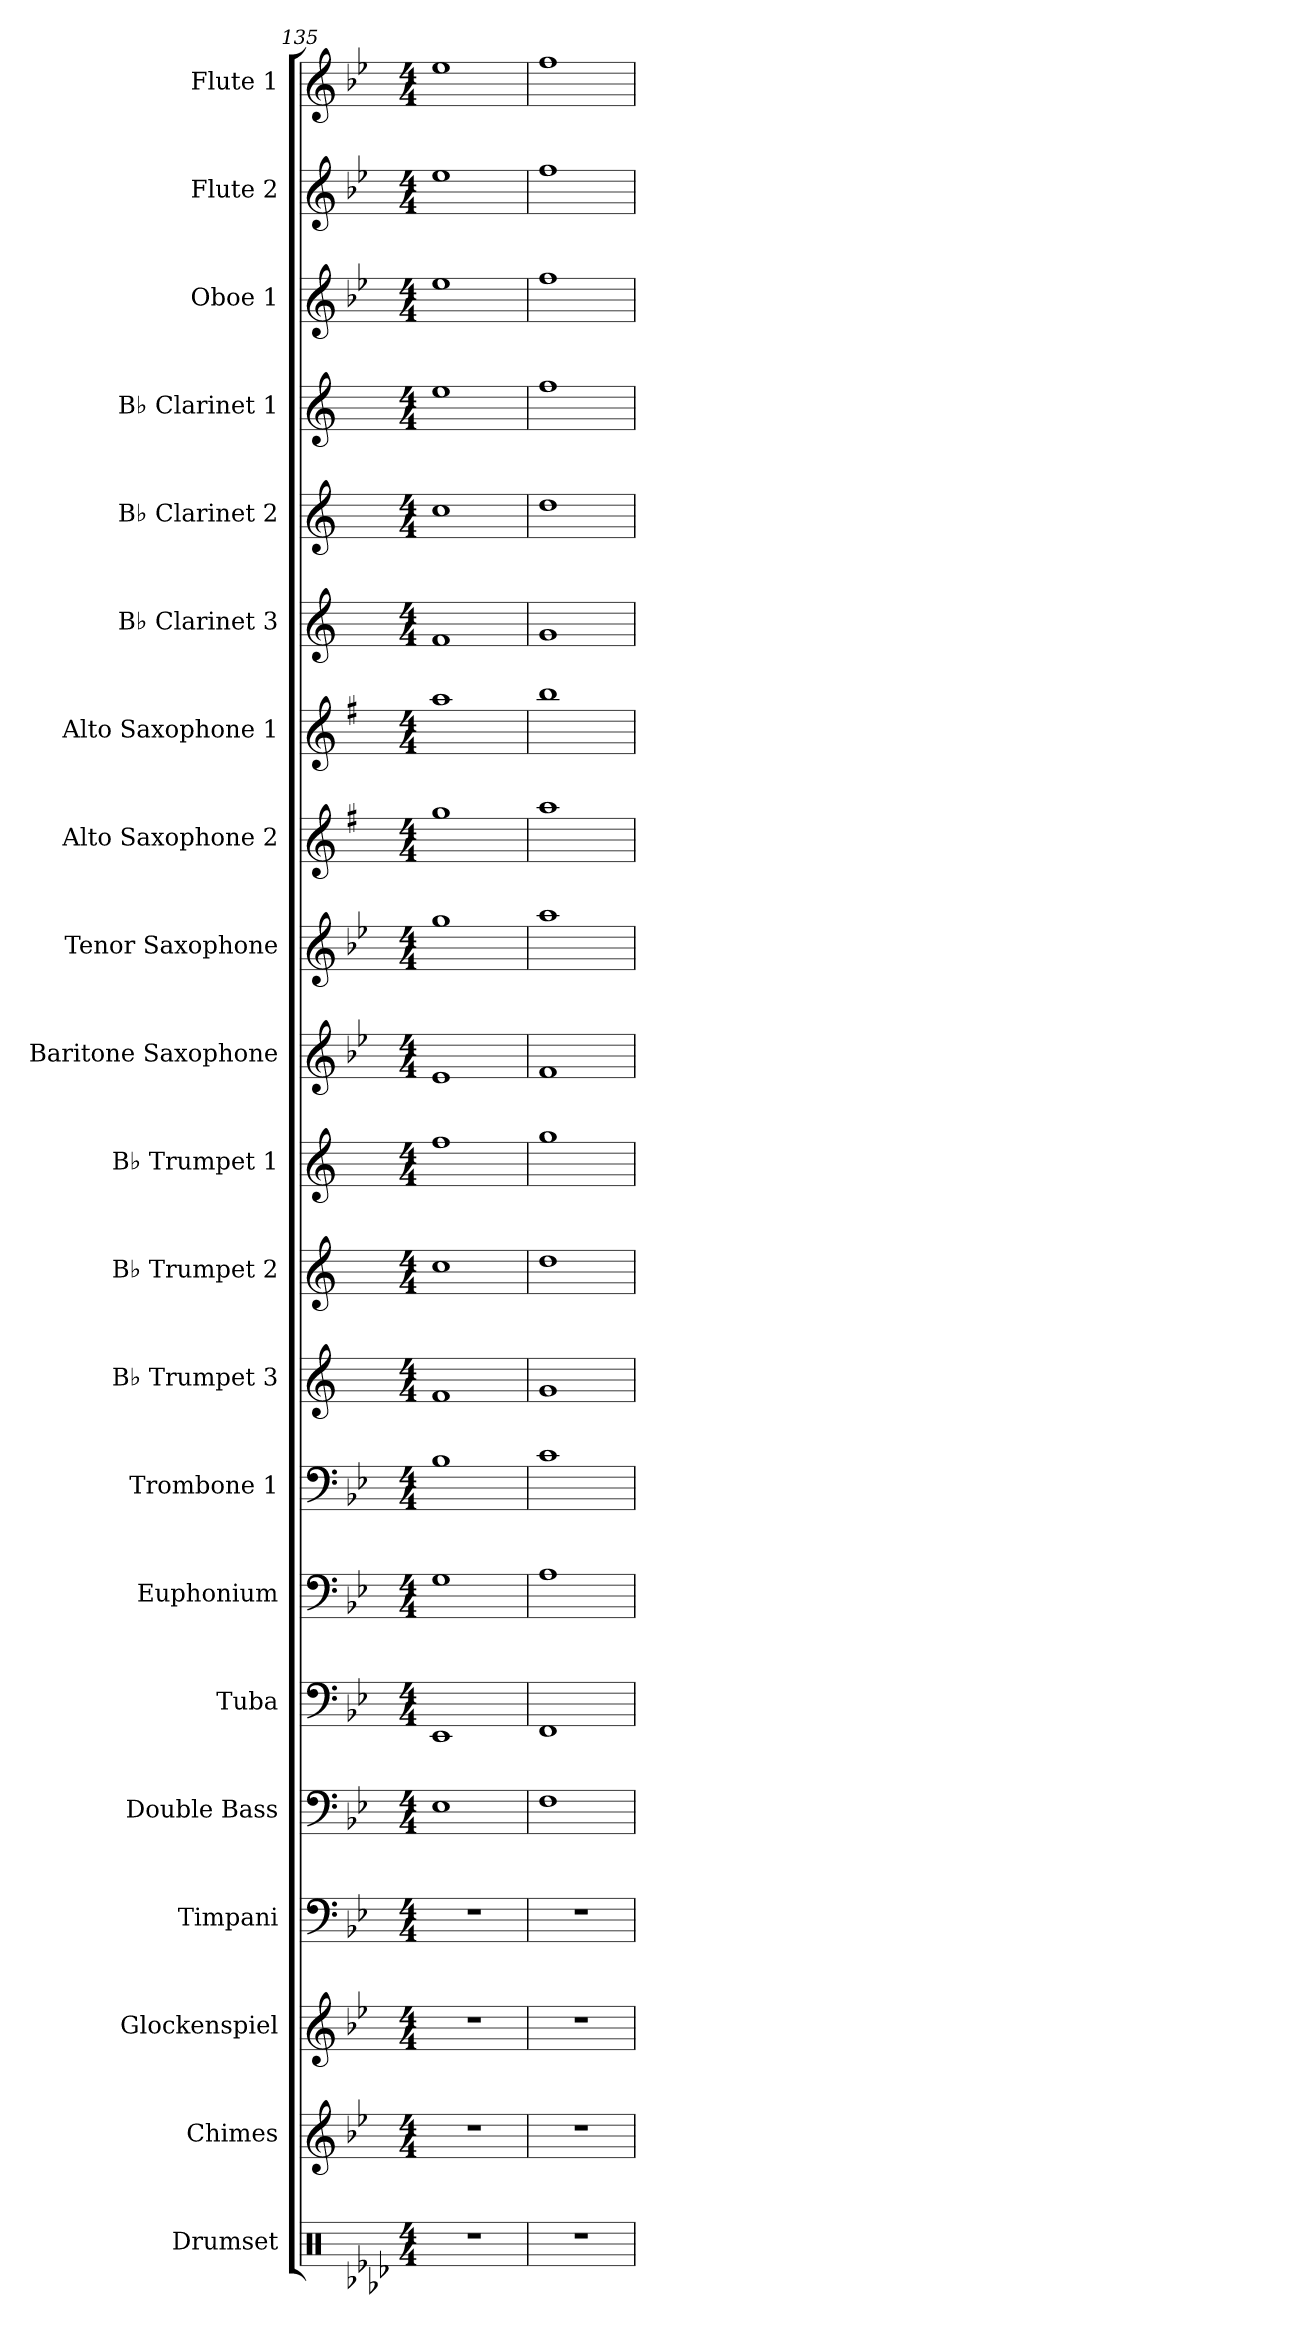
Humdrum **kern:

**kern	**kern	**kern	**kern	**kern	**kern	**kern	**kern	**kern	**kern	**kern	**kern	**kern	**kern	**kern	**kern	**kern	**kern	**kern	**kern	**kern
*part21	*part20	*part19	*part18	*part17	*part16	*part15	*part14	*part13	*part12	*part11	*part10	*part9	*part8	*part7	*part6	*part5	*part4	*part3	*part2	*part1
*staff21	*staff20	*staff19	*staff18	*staff17	*staff16	*staff15	*staff14	*staff13	*staff12	*staff11	*staff10	*staff9	*staff8	*staff7	*staff6	*staff5	*staff4	*staff3	*staff2	*staff1
*I"Drumset	*I"Chimes	*I"Glockenspiel	*I"Timpani	*I"Double Bass	*I"Tuba	*I"Euphonium	*I"Trombone 1	*I"B♭ Trumpet 3	*I"B♭ Trumpet 2	*I"B♭ Trumpet 1	*I"Baritone Saxophone	*I"Tenor Saxophone	*I"Alto Saxophone 2	*I"Alto Saxophone 1	*I"B♭ Clarinet 3	*I"B♭ Clarinet 2	*I"B♭ Clarinet 1	*I"Oboe 1	*I"Flute 2	*I"Flute 1
*I'D. Set	*I'Cme.	*I'Glk.	*I'Timp.	*I'Db.	*I'Tba.	*I'Euph.	*I'Tbn. 1	*I'B♭ Tpt. 3	*I'B♭ Tpt. 2	*I'B♭ Tpt. 1	*I'Bar. Sax.	*I'T. Sax.	*I'A. Sax. 2	*I'A. Sax. 1	*I'B♭ Cl. 3	*I'B♭ Cl. 2	*I'B♭ Cl. 1	*I'Ob. 1	*I'Fl. 2	*I'Fl. 1
*clefX	*clefG2	*clefG2	*clefF4	*clefF4	*clefF4	*clefF4	*clefF4	*clefG2	*clefG2	*clefG2	*clefG2	*clefG2	*clefG2	*clefG2	*clefG2	*clefG2	*clefG2	*clefG2	*clefG2	*clefG2
*	*	*ITrd-14c-24	*	*ITrd7c12	*	*	*	*ITrd1c2	*ITrd1c2	*ITrd1c2	*ITrd12c21	*ITrd8c14	*ITrd5c9	*ITrd5c9	*ITrd1c2	*ITrd1c2	*ITrd1c2	*	*	*
*k[b-e-a-d-]	*k[b-e-]	*k[b-e-]	*k[b-e-]	*k[b-e-]	*k[b-e-]	*k[b-e-]	*k[b-e-]	*k[b-e-]	*k[b-e-]	*k[b-e-]	*k[b-e-]	*k[b-e-]	*k[b-e-]	*k[b-e-]	*k[b-e-]	*k[b-e-]	*k[b-e-]	*k[b-e-]	*k[b-e-]	*k[b-e-]
*M4/4	*M4/4	*M4/4	*M4/4	*M4/4	*M4/4	*M4/4	*M4/4	*M4/4	*M4/4	*M4/4	*M4/4	*M4/4	*M4/4	*M4/4	*M4/4	*M4/4	*M4/4	*M4/4	*M4/4	*M4/4
=135	=135	=135	=135	=135	=135	=135	=135	=135	=135	=135	=135	=135	=135	=135	=135	=135	=135	=135	=135	=135
1r	1r	1r	1r	1EE-	1EE-	1G	1B-	1e-	1b-	1ee-	1E-	1g	1b-	1cc	1e-	1b-	1dd	1ee-	1ee-	1ee-
=136	=136	=136	=136	=136	=136	=136	=136	=136	=136	=136	=136	=136	=136	=136	=136	=136	=136	=136	=136	=136
1r	1r	1r	1r	1FF	1FF	1A	1c	1f	1cc	1ff	1F	1a	1cc	1dd	1f	1cc	1ee-	1ff	1ff	1ff
=	=	=	=	=	=	=	=	=	=	=	=	=	=	=	=	=	=	=	=	=
*-	*-	*-	*-	*-	*-	*-	*-	*-	*-	*-	*-	*-	*-	*-	*-	*-	*-	*-	*-	*-
